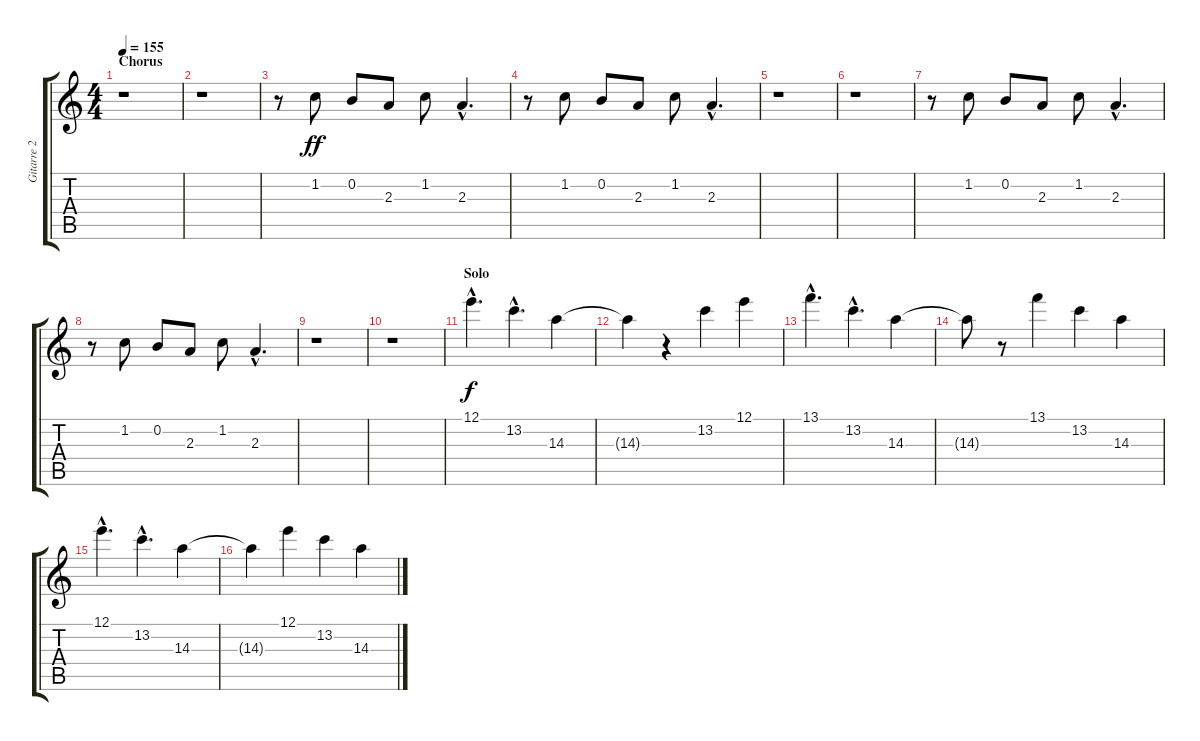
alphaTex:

\track ("Gitarre 2 - Farin Urlaub" "Gitarre 2 ") {instrument distortionguitar}
\staff {score tabs}
\tuning (E4 B3 G3 D3 A2 E2) {hide}
\ts (4 4)
\section ("" "Chorus")
\tempo 155
\clef g2
\ks c
r.1{dy ff} |
r.1 |
r.8 1.2.8 0.2.8 2.3.8 1.2.8 2.3{hac}.4{d} |
r.8 1.2.8 0.2.8 2.3.8 1.2.8 2.3{hac}.4{d} |
r.1 |
r.1 |
r.8 1.2.8 0.2.8 2.3.8 1.2.8 2.3{hac}.4{d} |
r.8 1.2.8 0.2.8 2.3.8 1.2.8 2.3{hac}.4{d} |
r.1 |
r.1 |
\section ("" "Solo")
12.1{hac}.4{d dy f} 13.2{hac}.4{d} 14.3.4 |
14.3{t}.4 r.4 13.2.4 12.1.4 |
13.1{hac}.4{d} 13.2{hac}.4{d} 14.3.4 |
14.3{t}.8 r.8 13.1.4 13.2.4 14.3.4 |
12.1{hac}.4{d} 13.2{hac}.4{d} 14.3.4 |
14.3{t}.4 12.1.4 13.2.4 14.3.4
